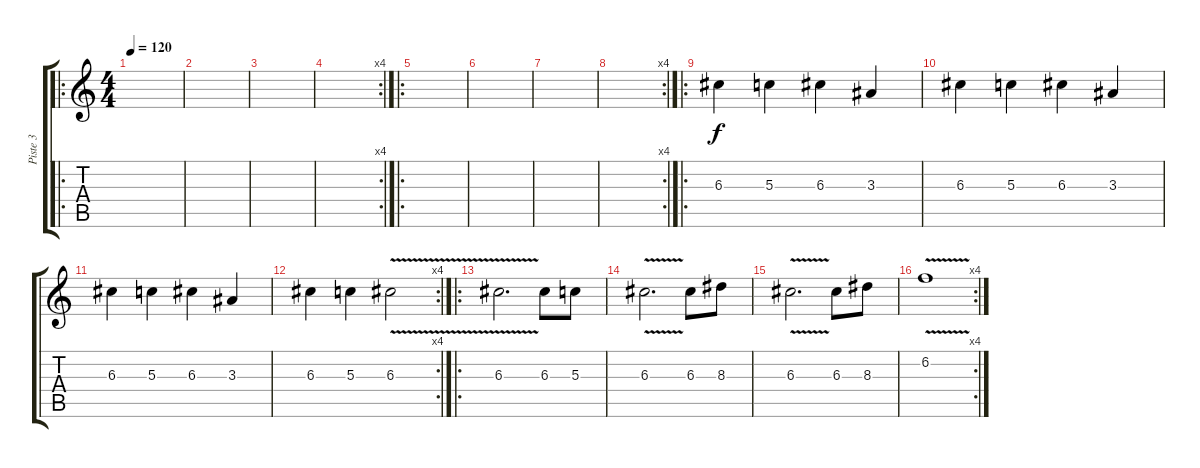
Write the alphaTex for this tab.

\track ("Piste 3" "Piste 3") {instrument distortionguitar}
\staff {score tabs}
\tuning (E4 B3 G3 D3 A2 E2) {hide}
\ro
\ts (4 4)
\tempo 120
\clef g2
\ks c
|
|
|
\rc 4
|
\ro
|
|
|
\rc 4
|
\ro
6.3.4 5.3.4 6.3.4 3.3.4 |
6.3.4 5.3.4 6.3.4 3.3.4 |
6.3.4 5.3.4 6.3.4 3.3.4 |
\rc 4
6.3.4 5.3.4 6.3{v}.2 |
\ro
6.3{v}.2{d} 6.3.8 5.3.8 |
6.3{v}.2{d} 6.3.8 8.3.8 |
6.3{v}.2{d} 6.3.8 8.3.8 |
\rc 4
6.2{v}.1
